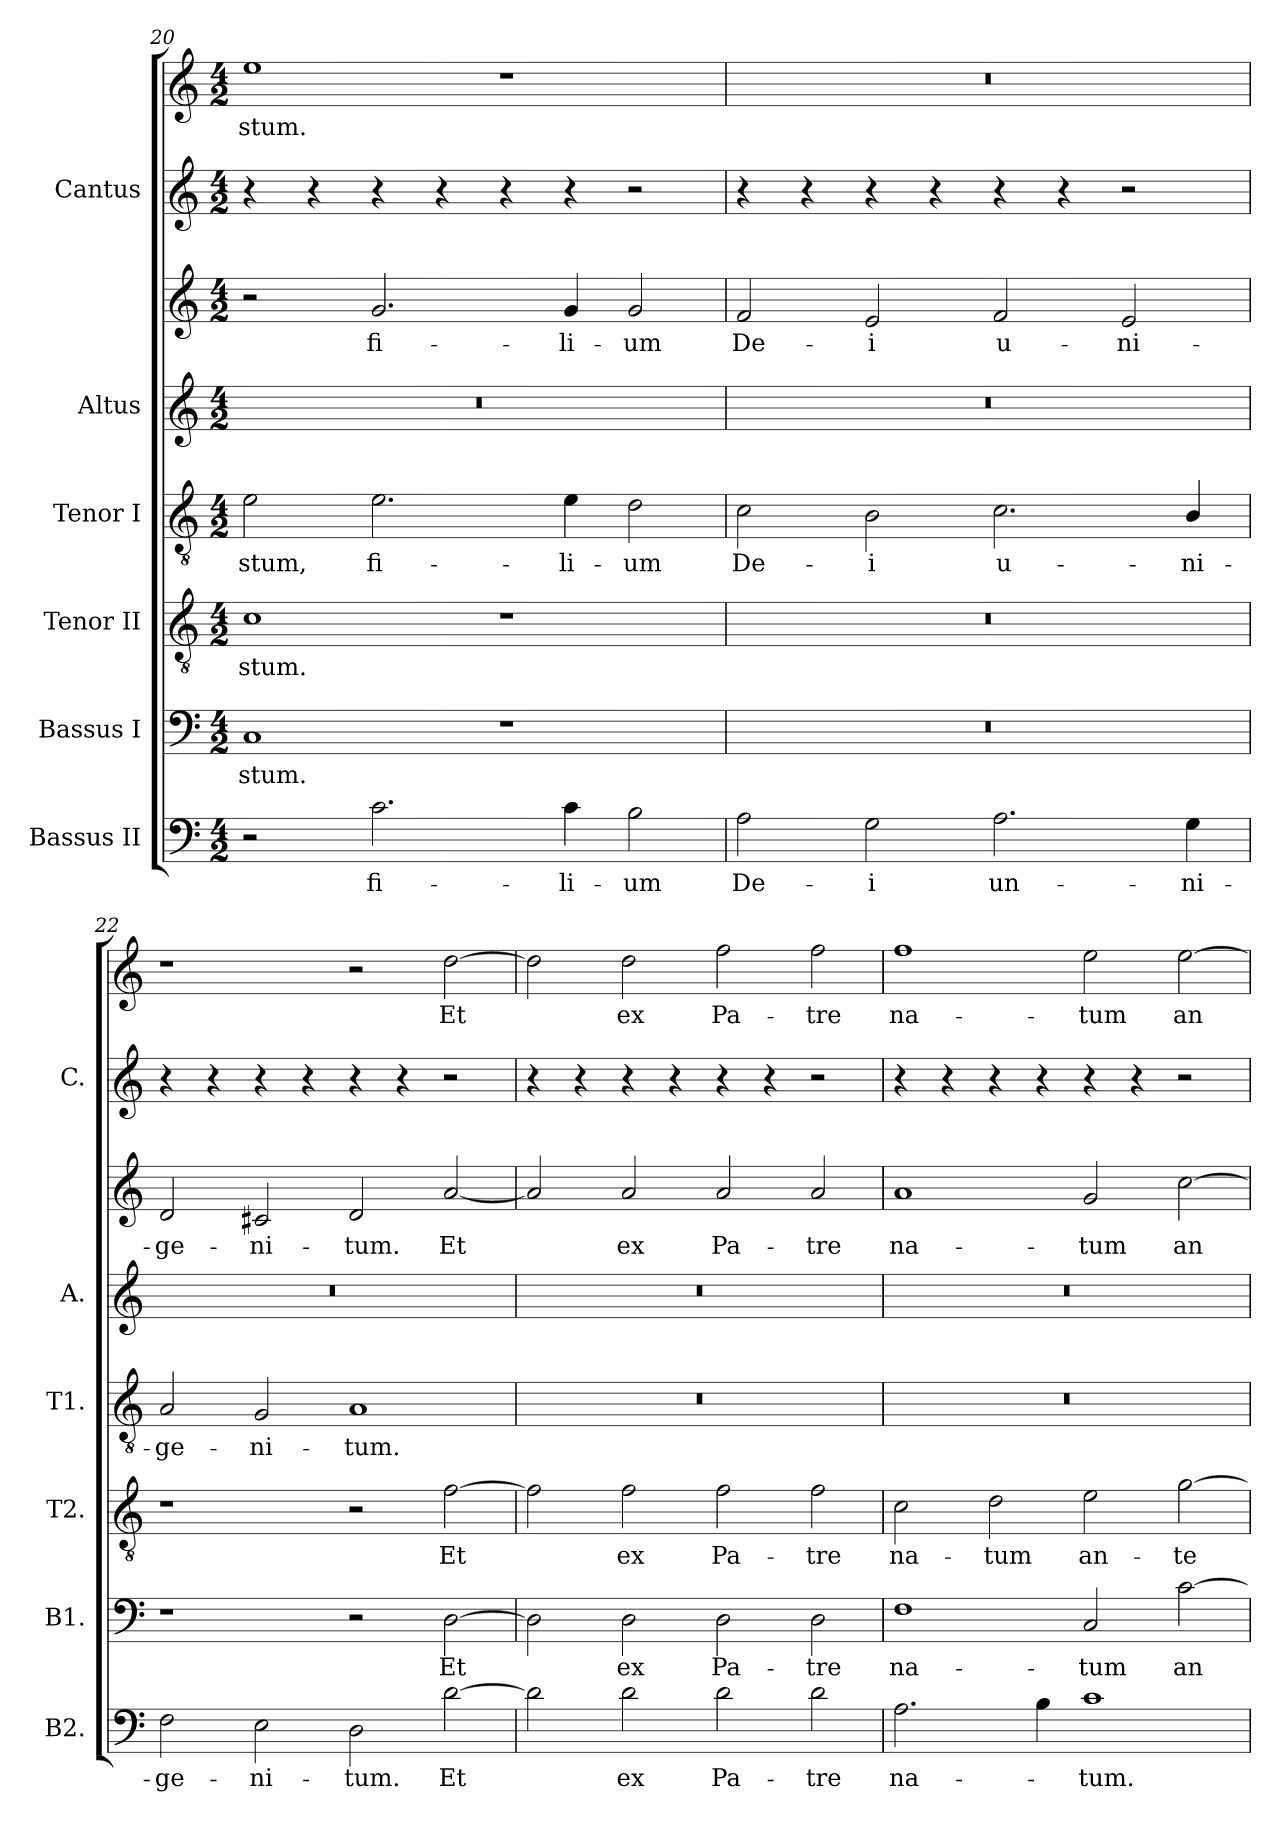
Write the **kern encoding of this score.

**kern	**text	**kern	**text	**kern	**text	**kern	**text	**kern	**kern	**text	**kern	**kern	**text
*part6	*part6	*part5	*part5	*part4	*part4	*part3	*part3	*part2	*part2	*part2	*part1	*part1	*part1
*staff8	*staff8	*staff7	*staff7	*staff6	*staff6	*staff5	*staff5	*staff4	*staff3	*staff3	*staff2	*staff1	*staff1
*I"Bassus II	*	*I"Bassus I	*	*I"Tenor II	*	*I"Tenor I	*	*I"Altus	*	*	*I"Cantus	*	*
*I'B2.	*	*I'B1.	*	*I'T2.	*	*I'T1.	*	*I'A.	*	*	*I'C.	*	*
!!LO:LB:g=z
*clefF4	*	*clefF4	*	*clefGv2	*	*clefGv2	*	*clefG2	*clefG2	*	*clefG2	*clefG2	*
*	*	*	*	*ITrd7c12	*	*ITrd7c12	*	*	*	*	*	*	*
*k[]	*	*k[]	*	*k[]	*	*k[]	*	*k[]	*k[]	*	*k[]	*k[]	*
*C:	*	*C:	*	*C:	*	*C:	*	*C:	*C:	*	*C:	*C:	*
*M4/2	*	*M4/2	*	*M4/2	*	*M4/2	*	*M4/2	*M4/2	*	*M4/2	*M4/2	*
=20	=20	=20	=20	=20	=20	=20	=20	=20	=20	=20	=20	=20	=20
!	!	!	!LO:LY:b:color=#000000	!	!	!	!	!	!	!	!	!	!
!	!	!	!	!	!LO:LY:b:color=#000000	!	!	!	!	!	!	!	!
!	!	!	!	!	!	!	!LO:LY:b:color=#000000	!LO:N:vis=1	!	!	!	!	!
!	!	!	!	!	!	!	!	!	!	!	!	!	!LO:LY:b:color=#000000
2r	.	1Ci	-stum.	1Ci	-stum.	2Ei\	-stum,	0r	2r	.	4r	1eei	-stum.
.	.	.	.	.	.	.	.	.	.	.	4r	.	.
!	!LO:LY:b:color=#000000	!	!	!	!	!	!	!	!	!	!	!	!
!	!	!	!	!	!	!	!LO:LY:b:color=#000000	!	!	!	!	!	!
!	!	!	!	!	!	!	!	!	!	!LO:LY:b:color=#000000	!	!	!
2.ci\	fi-	.	.	.	.	2.Ei\	fi-	.	2.gi/	fi-	4r	.	.
.	.	.	.	.	.	.	.	.	.	.	4r	.	.
.	.	1r	.	1r	.	.	.	.	.	.	4r	1r	.
!	!LO:LY:b:color=#000000	!	!	!	!	!	!	!	!	!	!	!	!
!	!	!	!	!	!	!	!LO:LY:b:color=#000000	!	!	!	!	!	!
!	!	!	!	!	!	!	!	!	!	!LO:LY:b:color=#000000	!	!	!
4ci\	-li-	.	.	.	.	4Ei\	-li-	.	4gi/	-li-	4r	.	.
!	!LO:LY:b:color=#000000	!	!	!	!	!	!	!	!	!	!	!	!
!	!	!	!	!	!	!	!LO:LY:b:color=#000000	!	!	!	!	!	!
!	!	!	!	!	!	!	!	!	!	!LO:LY:b:color=#000000	!	!	!
2Bi\	-um	.	.	.	.	2Di\	-um	.	2gi/	-um	2r	.	.
=21	=21	=21	=21	=21	=21	=21	=21	=21	=21	=21	=21	=21	=21
!	!LO:LY:b:color=#000000	!LO:N:vis=1	!	!LO:N:vis=1	!	!	!	!	!	!	!	!	!
!	!	!	!	!	!	!	!LO:LY:b:color=#000000	!LO:N:vis=1	!	!	!	!	!
!	!	!	!	!	!	!	!	!	!	!LO:LY:b:color=#000000	!	!LO:N:vis=1	!
2Ai\	De-	0r	.	0r	.	2Ci\	De-	0r	2fi/	De-	4r	0r	.
.	.	.	.	.	.	.	.	.	.	.	4r	.	.
!	!LO:LY:b:color=#000000	!	!	!	!	!	!	!	!	!	!	!	!
!	!	!	!	!	!	!	!LO:LY:b:color=#000000	!	!	!	!	!	!
!	!	!	!	!	!	!	!	!	!	!LO:LY:b:color=#000000	!	!	!
2Gi\	-i	.	.	.	.	2BBi\	-i	.	2ei/	-i	4r	.	.
.	.	.	.	.	.	.	.	.	.	.	4r	.	.
!	!LO:LY:b:color=#000000	!	!	!	!	!	!	!	!	!	!	!	!
!	!	!	!	!	!	!	!LO:LY:b:color=#000000	!	!	!	!	!	!
!	!	!	!	!	!	!	!	!	!	!LO:LY:b:color=#000000	!	!	!
2.Ai\	un-	.	.	.	.	2.Ci\	u-	.	2fi/	u-	4r	.	.
.	.	.	.	.	.	.	.	.	.	.	4r	.	.
!	!	!	!	!	!	!	!	!	!	!LO:LY:b:color=#000000	!	!	!
.	.	.	.	.	.	.	.	.	2ei/	-ni-	2r	.	.
!	!LO:LY:b:color=#000000	!	!	!	!	!	!	!	!	!	!	!	!
!	!	!	!	!	!	!	!LO:LY:b:color=#000000	!	!	!	!	!	!
4Gi\	-ni-	.	.	.	.	4BBi/	-ni-	.	.	.	.	.	.
=22	=22	=22	=22	=22	=22	=22	=22	=22	=22	=22	=22	=22	=22
!	!LO:LY:b:color=#000000	!	!	!	!	!	!	!	!	!	!	!	!
!	!	!	!	!	!	!	!LO:LY:b:color=#000000	!LO:N:vis=1	!	!	!	!	!
!	!	!	!	!	!	!	!	!	!	!LO:LY:b:color=#000000	!	!	!
2Fi\	-ge-	1r	.	1r	.	2AAi/	-ge-	0r	2di/	-ge-	4r	1r	.
.	.	.	.	.	.	.	.	.	.	.	4r	.	.
!	!LO:LY:b:color=#000000	!	!	!	!	!	!	!	!	!	!	!	!
!	!	!	!	!	!	!	!LO:LY:b:color=#000000	!	!	!	!	!	!
!	!	!	!	!	!	!	!	!	!	!LO:LY:b:color=#000000	!	!	!
2Ei\	-ni-	.	.	.	.	2GGi/	-ni-	.	2c#Xi/	-ni-	4r	.	.
.	.	.	.	.	.	.	.	.	.	.	4r	.	.
!	!LO:LY:b:color=#000000	!	!	!	!	!	!	!	!	!	!	!	!
!	!	!	!	!	!	!	!LO:LY:b:color=#000000	!	!	!	!	!	!
!	!	!	!	!	!	!	!	!	!	!LO:LY:b:color=#000000	!	!	!
2Di\	-tum.	2r	.	2r	.	1AAi	-tum.	.	2di/	-tum.	4r	2r	.
.	.	.	.	.	.	.	.	.	.	.	4r	.	.
!	!LO:LY:b:color=#000000	!	!	!	!	!	!	!	!	!	!	!	!
!	!	!	!LO:LY:b:color=#000000	!	!	!	!	!	!	!	!	!	!
!	!	!	!	!	!LO:LY:b:color=#000000	!	!	!	!	!	!	!	!
!	!	!	!	!	!	!	!	!	!	!LO:LY:b:color=#000000	!	!	!
!	!	!	!	!	!	!	!	!	!	!	!	!	!LO:LY:b:color=#000000
[2di\	Et	[2Di\	Et	[2Fi\	Et	.	.	.	[2ai/	Et	2r	[2ddi\	Et
=23	=23	=23	=23	=23	=23	=23	=23	=23	=23	=23	=23	=23	=23
!	!	!	!	!	!	!LO:N:vis=1	!	!LO:N:vis=1	!	!	!	!	!
2di\]	.	2Di\]	.	2Fi\]	.	0r	.	0r	2ai/]	.	4r	2ddi\]	.
.	.	.	.	.	.	.	.	.	.	.	4r	.	.
!	!LO:LY:b:color=#000000	!	!	!	!	!	!	!	!	!	!	!	!
!	!	!	!LO:LY:b:color=#000000	!	!	!	!	!	!	!	!	!	!
!	!	!	!	!	!LO:LY:b:color=#000000	!	!	!	!	!	!	!	!
!	!	!	!	!	!	!	!	!	!	!LO:LY:b:color=#000000	!	!	!
!	!	!	!	!	!	!	!	!	!	!	!	!	!LO:LY:b:color=#000000
2di\	ex	2Di\	ex	2Fi\	ex	.	.	.	2ai/	ex	4r	2ddi\	ex
.	.	.	.	.	.	.	.	.	.	.	4r	.	.
!	!LO:LY:b:color=#000000	!	!	!	!	!	!	!	!	!	!	!	!
!	!	!	!LO:LY:b:color=#000000	!	!	!	!	!	!	!	!	!	!
!	!	!	!	!	!LO:LY:b:color=#000000	!	!	!	!	!	!	!	!
!	!	!	!	!	!	!	!	!	!	!LO:LY:b:color=#000000	!	!	!
!	!	!	!	!	!	!	!	!	!	!	!	!	!LO:LY:b:color=#000000
2di\	Pa-	2Di\	Pa-	2Fi\	Pa-	.	.	.	2ai/	Pa-	4r	2ffi\	Pa-
.	.	.	.	.	.	.	.	.	.	.	4r	.	.
!	!LO:LY:b:color=#000000	!	!	!	!	!	!	!	!	!	!	!	!
!	!	!	!LO:LY:b:color=#000000	!	!	!	!	!	!	!	!	!	!
!	!	!	!	!	!LO:LY:b:color=#000000	!	!	!	!	!	!	!	!
!	!	!	!	!	!	!	!	!	!	!LO:LY:b:color=#000000	!	!	!
!	!	!	!	!	!	!	!	!	!	!	!	!	!LO:LY:b:color=#000000
2di\	-tre	2Di\	-tre	2Fi\	-tre	.	.	.	2ai/	-tre	2r	2ffi\	-tre
=24	=24	=24	=24	=24	=24	=24	=24	=24	=24	=24	=24	=24	=24
!	!LO:LY:b:color=#000000	!	!	!	!	!	!	!	!	!	!	!	!
!	!	!	!LO:LY:b:color=#000000	!	!	!	!	!	!	!	!	!	!
!	!	!	!	!	!LO:LY:b:color=#000000	!LO:N:vis=1	!	!LO:N:vis=1	!	!	!	!	!
!	!	!	!	!	!	!	!	!	!	!LO:LY:b:color=#000000	!	!	!
!	!	!	!	!	!	!	!	!	!	!	!	!	!LO:LY:b:color=#000000
2.Ai\	na-	1Fi	na-	2Ci\	na-	0r	.	0r	1ai	na-	4r	1ffi	na-
.	.	.	.	.	.	.	.	.	.	.	4r	.	.
!	!	!	!	!	!LO:LY:b:color=#000000	!	!	!	!	!	!	!	!
.	.	.	.	2Di\	-tum	.	.	.	.	.	4r	.	.
4Bi\	.	.	.	.	.	.	.	.	.	.	4r	.	.
!	!LO:LY:b:color=#000000	!	!	!	!	!	!	!	!	!	!	!	!
!	!	!	!LO:LY:b:color=#000000	!	!	!	!	!	!	!	!	!	!
!	!	!	!	!	!LO:LY:b:color=#000000	!	!	!	!	!	!	!	!
!	!	!	!	!	!	!	!	!	!	!LO:LY:b:color=#000000	!	!	!
!	!	!	!	!	!	!	!	!	!	!	!	!	!LO:LY:b:color=#000000
1ci	-tum.	2Ci/	-tum	2Ei\	an-	.	.	.	2gi/	-tum	4r	2eei\	-tum
.	.	.	.	.	.	.	.	.	.	.	4r	.	.
!	!	!	!LO:LY:b:color=#000000	!	!	!	!	!	!	!	!	!	!
!	!	!	!	!	!LO:LY:b:color=#000000	!	!	!	!	!	!	!	!
!	!	!	!	!	!	!	!	!	!	!LO:LY:b:color=#000000	!	!	!
!	!	!	!	!	!	!	!	!	!	!	!	!	!LO:LY:b:color=#000000
.	.	[2ci\	an-	[2Gi\	-te	.	.	.	[2cci\	an-	2r	[2eei\	an-
=	=	=	=	=	=	=	=	=	=	=	=	=	=
*-	*-	*-	*-	*-	*-	*-	*-	*-	*-	*-	*-	*-	*-
